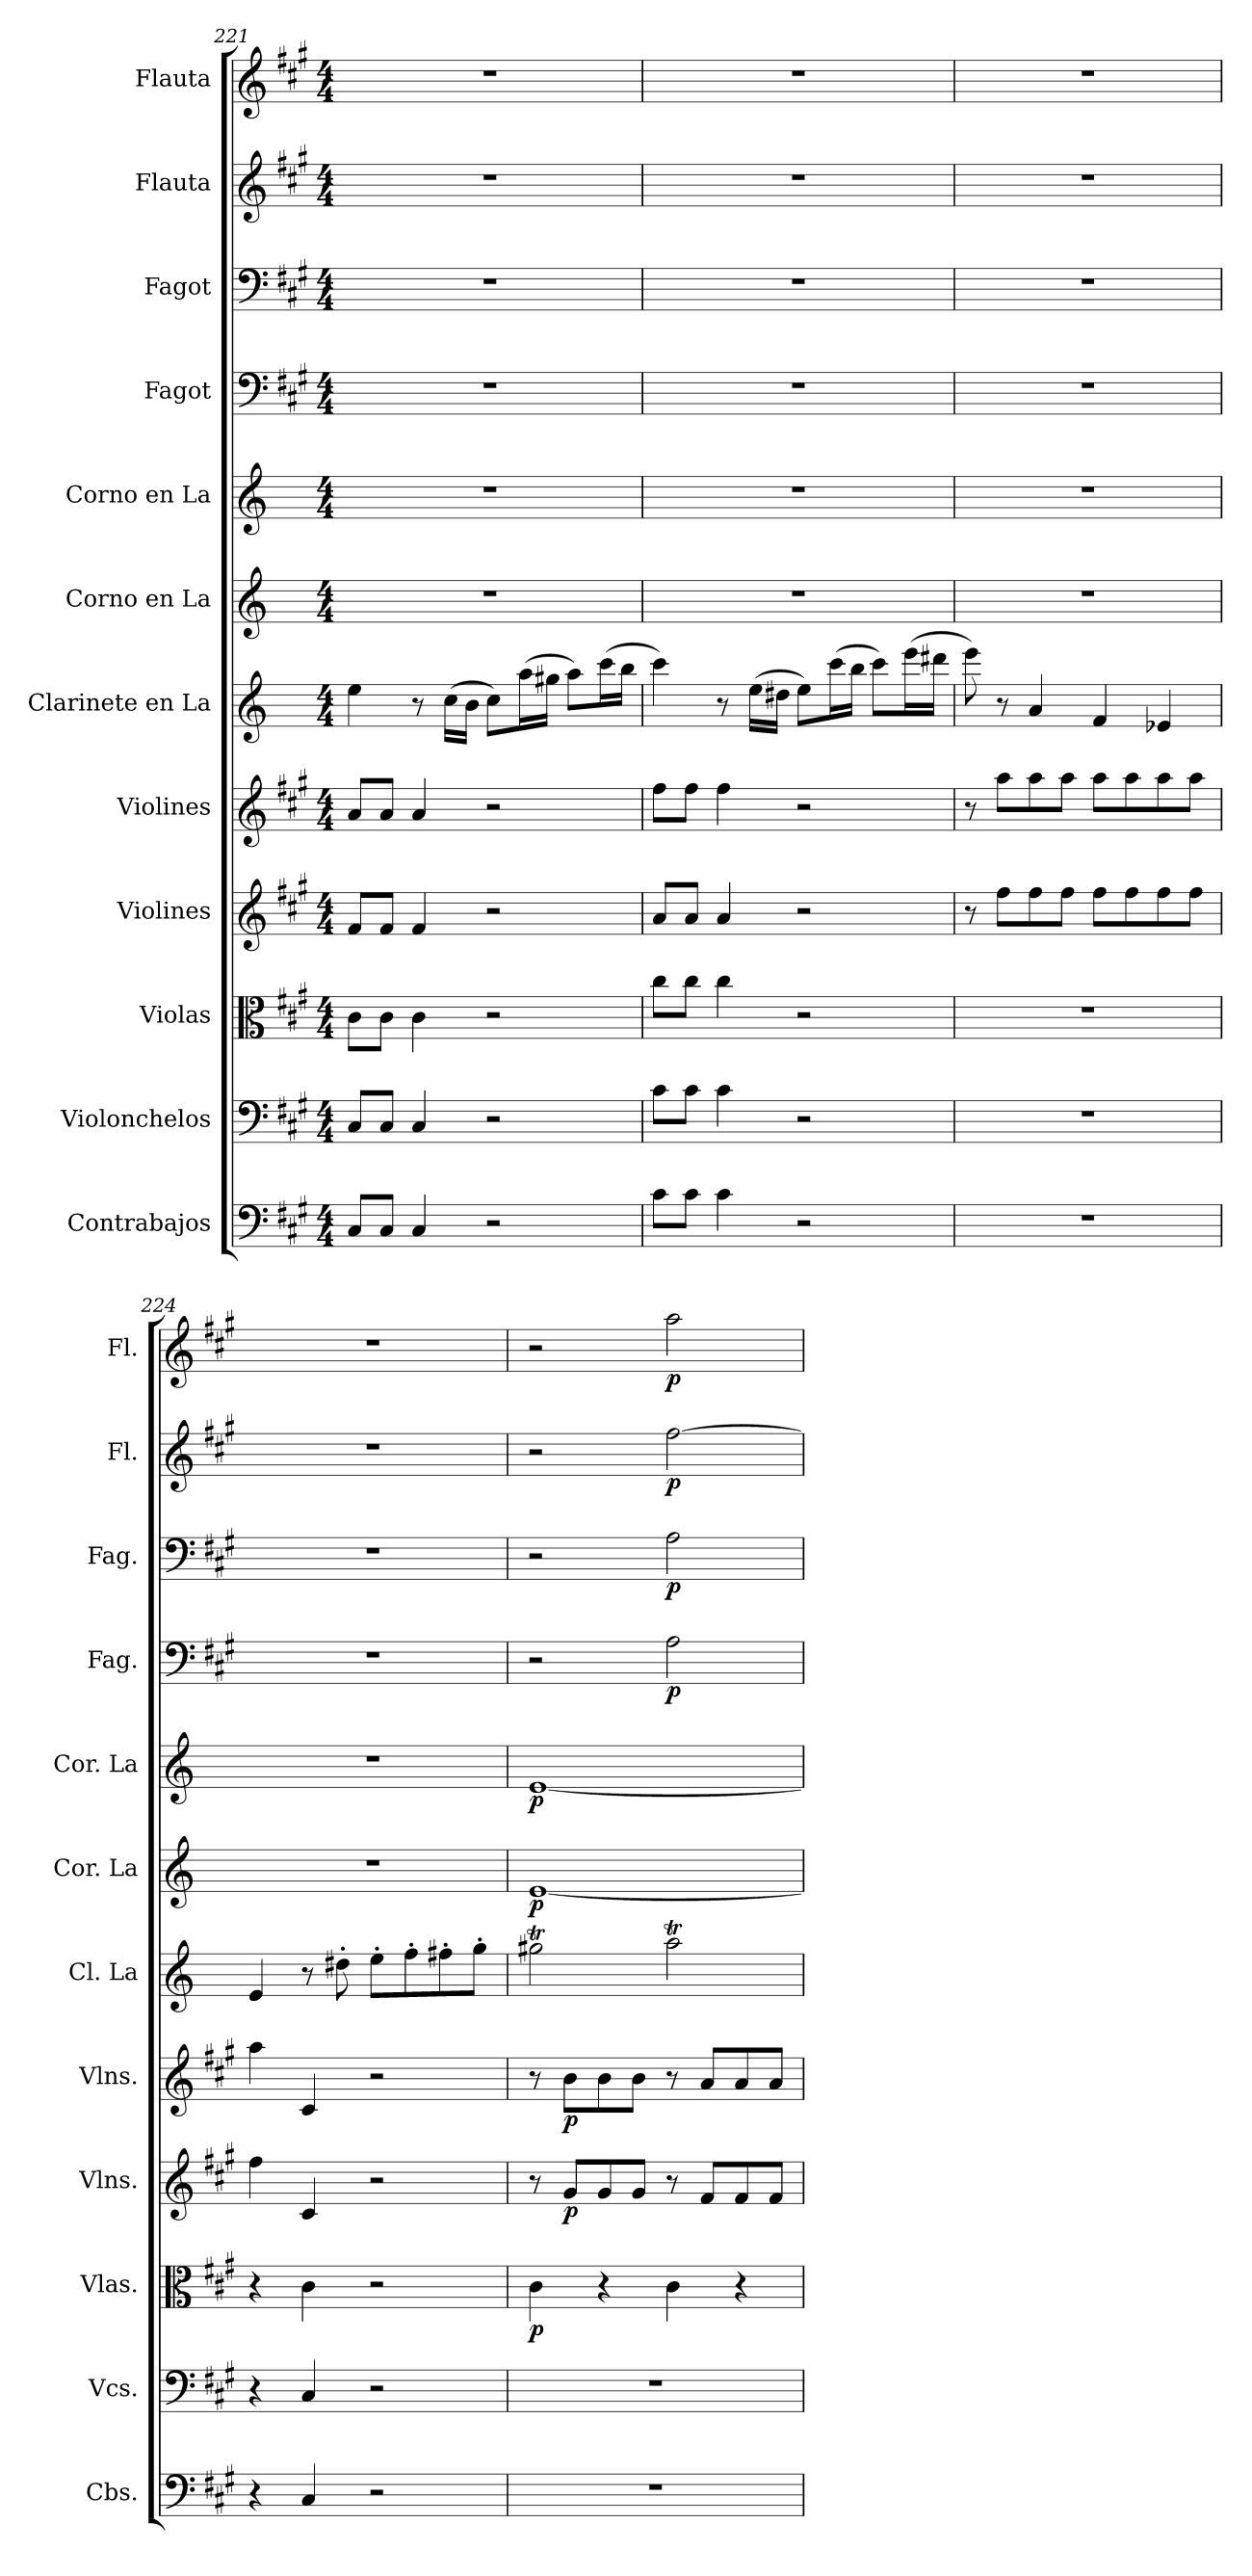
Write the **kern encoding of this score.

**kern	**kern	**kern	**dynam	**kern	**dynam	**kern	**dynam	**kern	**kern	**dynam	**kern	**dynam	**kern	**dynam	**kern	**dynam	**kern	**dynam	**kern	**dynam
*part12	*part11	*part10	*part10	*part9	*part9	*part8	*part8	*part7	*part6	*part6	*part5	*part5	*part4	*part4	*part3	*part3	*part2	*part2	*part1	*part1
*staff12	*staff11	*staff10	*staff10	*staff9	*staff9	*staff8	*staff8	*staff7	*staff6	*staff6	*staff5	*staff5	*staff4	*staff4	*staff3	*staff3	*staff2	*staff2	*staff1	*staff1
*I"Contrabajos	*I"Violonchelos	*I"Violas	*	*I"Violines	*	*I"Violines	*	*I"Clarinete en La	*I"Corno en La	*	*I"Corno en La	*	*I"Fagot	*	*I"Fagot	*	*I"Flauta	*	*I"Flauta	*
*I'Cbs.	*I'Vcs.	*I'Vlas.	*	*I'Vlns.	*	*I'Vlns.	*	*I'Cl. La	*I'Cor. La	*	*I'Cor. La	*	*I'Fag.	*	*I'Fag.	*	*I'Fl.	*	*I'Fl.	*
*clefF4	*clefF4	*clefC3	*	*clefG2	*	*clefG2	*	*clefG2	*clefG2	*	*clefG2	*	*clefF4	*	*clefF4	*	*clefG2	*	*clefG2	*
*ITrd7c12	*	*	*	*	*	*	*	*ITrd2c3	*ITrd2c3	*	*ITrd2c3	*	*	*	*	*	*	*	*	*
*k[f#c#g#]	*k[f#c#g#]	*k[f#c#g#]	*	*k[f#c#g#]	*	*k[f#c#g#]	*	*k[f#c#g#]	*k[f#c#g#]	*	*k[f#c#g#]	*	*k[f#c#g#]	*	*k[f#c#g#]	*	*k[f#c#g#]	*	*k[f#c#g#]	*
*M4/4	*M4/4	*M4/4	*	*M4/4	*	*M4/4	*	*M4/4	*M4/4	*	*M4/4	*	*M4/4	*	*M4/4	*	*M4/4	*	*M4/4	*
=221	=221	=221	=221	=221	=221	=221	=221	=221	=221	=221	=221	=221	=221	=221	=221	=221	=221	=221	=221	=221
8CC#/L	8C#/L	8c#\L	.	8f#/L	.	8a/L	.	4cc#\	1r	.	1r	.	1r	.	1r	.	1r	.	1r	.
8CC#/J	8C#/J	8c#\J	.	8f#/J	.	8a/J	.	.	.	.	.	.	.	.	.	.	.	.	.	.
4CC#/	4C#/	4c#\	.	4f#/	.	4a/	.	8r	.	.	.	.	.	.	.	.	.	.	.	.
.	.	.	.	.	.	.	.	(>16a\LL	.	.	.	.	.	.	.	.	.	.	.	.
.	.	.	.	.	.	.	.	16g#\JJ	.	.	.	.	.	.	.	.	.	.	.	.
2r	2r	2r	.	2r	.	2r	.	8a\L)	.	.	.	.	.	.	.	.	.	.	.	.
.	.	.	.	.	.	.	.	(>16ff#\L	.	.	.	.	.	.	.	.	.	.	.	.
.	.	.	.	.	.	.	.	16ee#X\JJ	.	.	.	.	.	.	.	.	.	.	.	.
.	.	.	.	.	.	.	.	8ff#\L)	.	.	.	.	.	.	.	.	.	.	.	.
.	.	.	.	.	.	.	.	(>16aa\L	.	.	.	.	.	.	.	.	.	.	.	.
.	.	.	.	.	.	.	.	16gg#\JJ	.	.	.	.	.	.	.	.	.	.	.	.
=222	=222	=222	=222	=222	=222	=222	=222	=222	=222	=222	=222	=222	=222	=222	=222	=222	=222	=222	=222	=222
8C#\L	8c#\L	8cc#\L	.	8a/L	.	8ff#\L	.	4aa\)	1r	.	1r	.	1r	.	1r	.	1r	.	1r	.
8C#\J	8c#\J	8cc#\J	.	8a/J	.	8ff#\J	.	.	.	.	.	.	.	.	.	.	.	.	.	.
4C#\	4c#\	4cc#\	.	4a/	.	4ff#\	.	8r	.	.	.	.	.	.	.	.	.	.	.	.
.	.	.	.	.	.	.	.	(>16cc#\LL	.	.	.	.	.	.	.	.	.	.	.	.
.	.	.	.	.	.	.	.	16b#X\JJ	.	.	.	.	.	.	.	.	.	.	.	.
2r	2r	2r	.	2r	.	2r	.	8cc#\L)	.	.	.	.	.	.	.	.	.	.	.	.
.	.	.	.	.	.	.	.	(>16aa\L	.	.	.	.	.	.	.	.	.	.	.	.
.	.	.	.	.	.	.	.	16gg#\JJ	.	.	.	.	.	.	.	.	.	.	.	.
.	.	.	.	.	.	.	.	8aa\L)	.	.	.	.	.	.	.	.	.	.	.	.
.	.	.	.	.	.	.	.	(>16ccc#\L	.	.	.	.	.	.	.	.	.	.	.	.
.	.	.	.	.	.	.	.	16bb#X\JJ	.	.	.	.	.	.	.	.	.	.	.	.
=223	=223	=223	=223	=223	=223	=223	=223	=223	=223	=223	=223	=223	=223	=223	=223	=223	=223	=223	=223	=223
1r	1r	1r	.	8r	.	8r	.	8ccc#\)	1r	.	1r	.	1r	.	1r	.	1r	.	1r	.
.	.	.	.	8ff#\L	.	8aa\L	.	8r	.	.	.	.	.	.	.	.	.	.	.	.
.	.	.	.	8ff#\	.	8aa\	.	4f#/	.	.	.	.	.	.	.	.	.	.	.	.
.	.	.	.	8ff#\J	.	8aa\J	.	.	.	.	.	.	.	.	.	.	.	.	.	.
.	.	.	.	8ff#\L	.	8aa\L	.	4d/	.	.	.	.	.	.	.	.	.	.	.	.
.	.	.	.	8ff#\	.	8aa\	.	.	.	.	.	.	.	.	.	.	.	.	.	.
.	.	.	.	8ff#\	.	8aa\	.	4cn/	.	.	.	.	.	.	.	.	.	.	.	.
.	.	.	.	8ff#\J	.	8aa\J	.	.	.	.	.	.	.	.	.	.	.	.	.	.
=224	=224	=224	=224	=224	=224	=224	=224	=224	=224	=224	=224	=224	=224	=224	=224	=224	=224	=224	=224	=224
4r	4r	4r	.	4ff#\	.	4aa\	.	4c#/	1r	.	1r	.	1r	.	1r	.	1r	.	1r	.
4CC#/	4C#/	4c#\	.	4c#/	.	4c#/	.	8r	.	.	.	.	.	.	.	.	.	.	.	.
.	.	.	.	.	.	.	.	8b#X'\	.	.	.	.	.	.	.	.	.	.	.	.
2r	2r	2r	.	2r	.	2r	.	8cc#'\L	.	.	.	.	.	.	.	.	.	.	.	.
.	.	.	.	.	.	.	.	8dd'\	.	.	.	.	.	.	.	.	.	.	.	.
.	.	.	.	.	.	.	.	8dd#X'\	.	.	.	.	.	.	.	.	.	.	.	.
.	.	.	.	.	.	.	.	8ee'\J	.	.	.	.	.	.	.	.	.	.	.	.
=225	=225	=225	=225	=225	=225	=225	=225	=225	=225	=225	=225	=225	=225	=225	=225	=225	=225	=225	=225	=225
!	!	!	!LO:DY:b	!	!	!	!	!	!	!LO:DY:b	!	!LO:DY:b	!	!	!	!	!	!	!	!
1r	1r	4c#\	p	8r	.	8r	.	2ee#Xt\	[1c#	p	[1c#	p	2r	.	2r	.	2r	.	2r	.
!	!	!	!	!	!LO:DY:b	!	!LO:DY:b	!	!	!	!	!	!	!	!	!	!	!	!	!
.	.	.	.	8g#/L	p	8b\L	p	.	.	.	.	.	.	.	.	.	.	.	.	.
.	.	4r	.	8g#/	.	8b\	.	.	.	.	.	.	.	.	.	.	.	.	.	.
.	.	.	.	8g#/J	.	8b\J	.	.	.	.	.	.	.	.	.	.	.	.	.	.
!	!	!	!	!	!	!	!	!	!	!	!	!	!	!LO:DY:b	!	!LO:DY:b	!	!LO:DY:b	!	!LO:DY:b
.	.	4c#\	.	8r	.	8r	.	2ff#T\	.	.	.	.	2A\	p	2A\	p	[2ff#\	p	2aa\	p
.	.	.	.	8f#/L	.	8a/L	.	.	.	.	.	.	.	.	.	.	.	.	.	.
.	.	4r	.	8f#/	.	8a/	.	.	.	.	.	.	.	.	.	.	.	.	.	.
.	.	.	.	8f#/J	.	8a/J	.	.	.	.	.	.	.	.	.	.	.	.	.	.
=	=	=	=	=	=	=	=	=	=	=	=	=	=	=	=	=	=	=	=	=
*-	*-	*-	*-	*-	*-	*-	*-	*-	*-	*-	*-	*-	*-	*-	*-	*-	*-	*-	*-	*-
